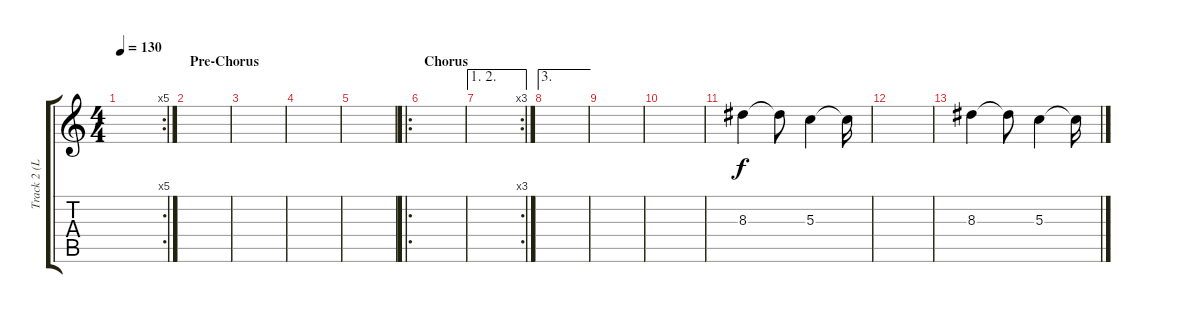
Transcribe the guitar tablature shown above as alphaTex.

\track ("Track 2 (Lead)" "Track 2 (L") {instrument distortionguitar}
\staff {score tabs}
\tuning (E4 B3 G3 D3 A2 E2) {hide}
\rc 5
\ts (4 4)
\tempo 130
\clef g2
\ks c
|
\section ("" "Pre-Chorus")
|
|
|
|
\ro
\section ("" "Chorus")
|
\ae (1 2)
\rc 3
|
\ae 3
|
|
|
8.3.4 8.3{t}.8 5.3.4 5.3{t}.16 |
|
8.3.4 8.3{t}.8 5.3.4 5.3{t}.16
